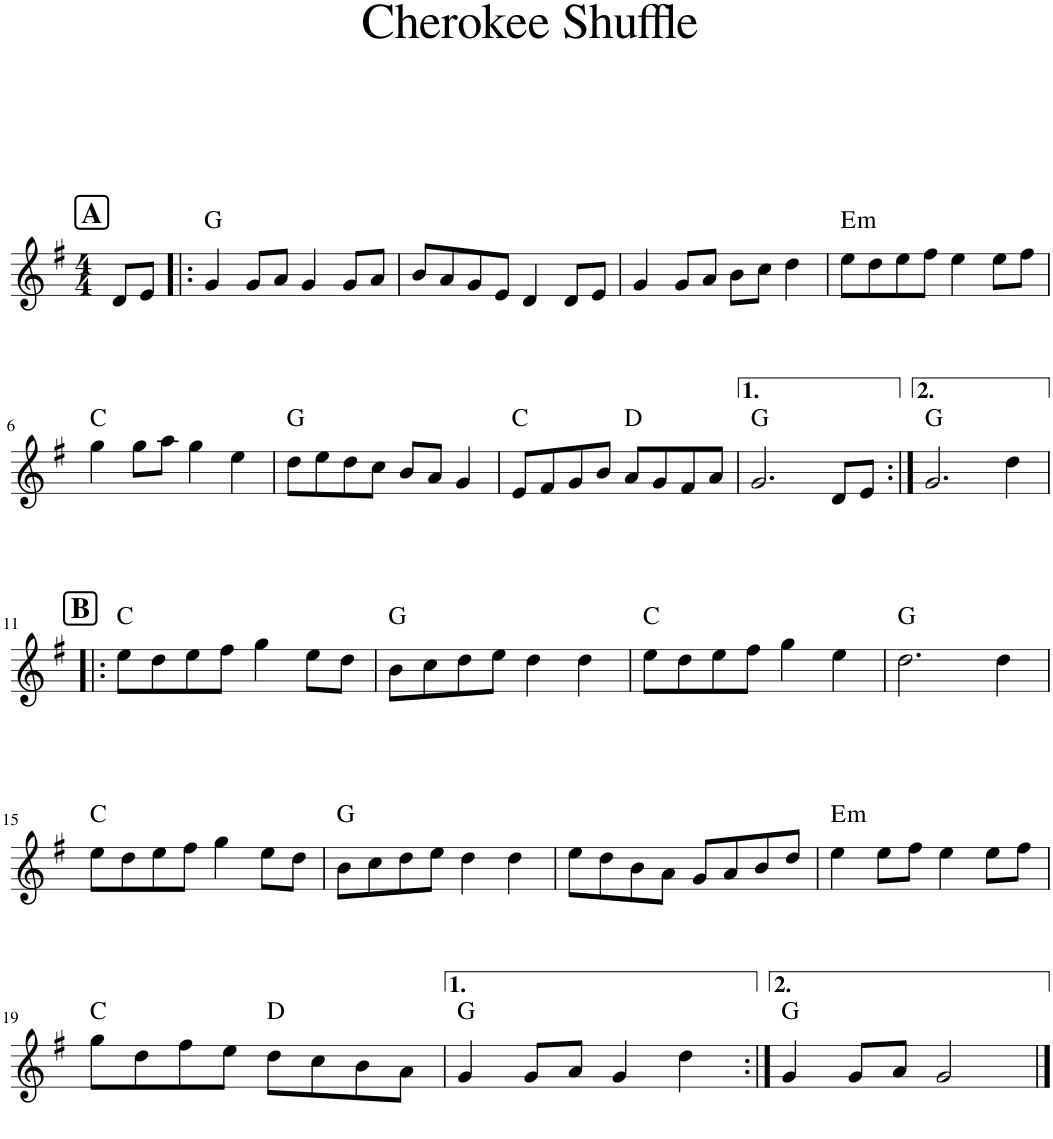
**kern	**harte
*part1	*part1
*staff1	*
*I"Piano	*
*I'Pno.	*
*clefG2	*
*k[f#]	*
*M4/4	*
!!LO:REH:place=s1:a:B:cj:fs=14:t=A
=1	=1
8d/L	.
8e/J	.
=2!|:	=2!|:
4g/	G:maj
8g/L	.
8a/J	.
4g/	.
8g/L	.
8a/J	.
=3	=3
8b/L	.
8a/	.
8g/	.
8e/J	.
4d/	.
8d/L	.
8e/J	.
=4	=4
4g/	.
8g/L	.
8a/J	.
8b\L	.
8cc\J	.
4dd\	.
=5	=5
!	!LO:H:kt=m
8ee\L	E:min
8dd\	.
8ee\	.
8ff#\J	.
4ee\	.
8ee\L	.
8ff#\J	.
!!LO:LB:g=z
=6	=6
4gg\	C:maj
8gg\L	.
8aa\J	.
4gg\	.
4ee\	.
=7	=7
8dd\L	G:maj
8ee\	.
8dd\	.
8cc\J	.
8b/L	.
8a/J	.
4g/	.
=8	=8
8e/L	C:maj
8f#/	.
8g/	.
8b/J	.
8a/L	D:maj
8g/	.
8f#/	.
8a/J	.
=9	=9
2.g/	G:maj
8d/L	.
8e/J	.
=10:|!	=10:|!
2.g/	G:maj
4dd\	.
!!LO:LB:g=z
!!LO:REH:place=s1:a:B:cj:fs=14:t=B
=11!|:	=11!|:
8ee\L	C:maj
8dd\	.
8ee\	.
8ff#\J	.
4gg\	.
8ee\L	.
8dd\J	.
=12	=12
8b\L	G:maj
8cc\	.
8dd\	.
8ee\J	.
4dd\	.
4dd\	.
=13	=13
8ee\L	C:maj
8dd\	.
8ee\	.
8ff#\J	.
4gg\	.
4ee\	.
=14	=14
2.dd\	G:maj
4dd\	.
!!LO:LB:g=z
=15	=15
8ee\L	C:maj
8dd\	.
8ee\	.
8ff#\J	.
4gg\	.
8ee\L	.
8dd\J	.
=16	=16
8b\L	G:maj
8cc\	.
8dd\	.
8ee\J	.
4dd\	.
4dd\	.
=17	=17
8ee\L	.
8dd\	.
8b\	.
8a\J	.
8g/L	.
8a/	.
8b/	.
8dd/J	.
=18	=18
!	!LO:H:kt=m
4ee\	E:min
8ee\L	.
8ff#\J	.
4ee\	.
8ee\L	.
8ff#\J	.
!!LO:LB:g=z
=19	=19
8gg\L	C:maj
8dd\	.
8ff#\	.
8ee\J	.
8dd\L	D:maj
8cc\	.
8b\	.
8a\J	.
=20	=20
4g/	G:maj
8g/L	.
8a/J	.
4g/	.
4dd\	.
=21:|!	=21:|!
4g/	G:maj
8g/L	.
8a/J	.
2g/	.
==	==
*-	*-
